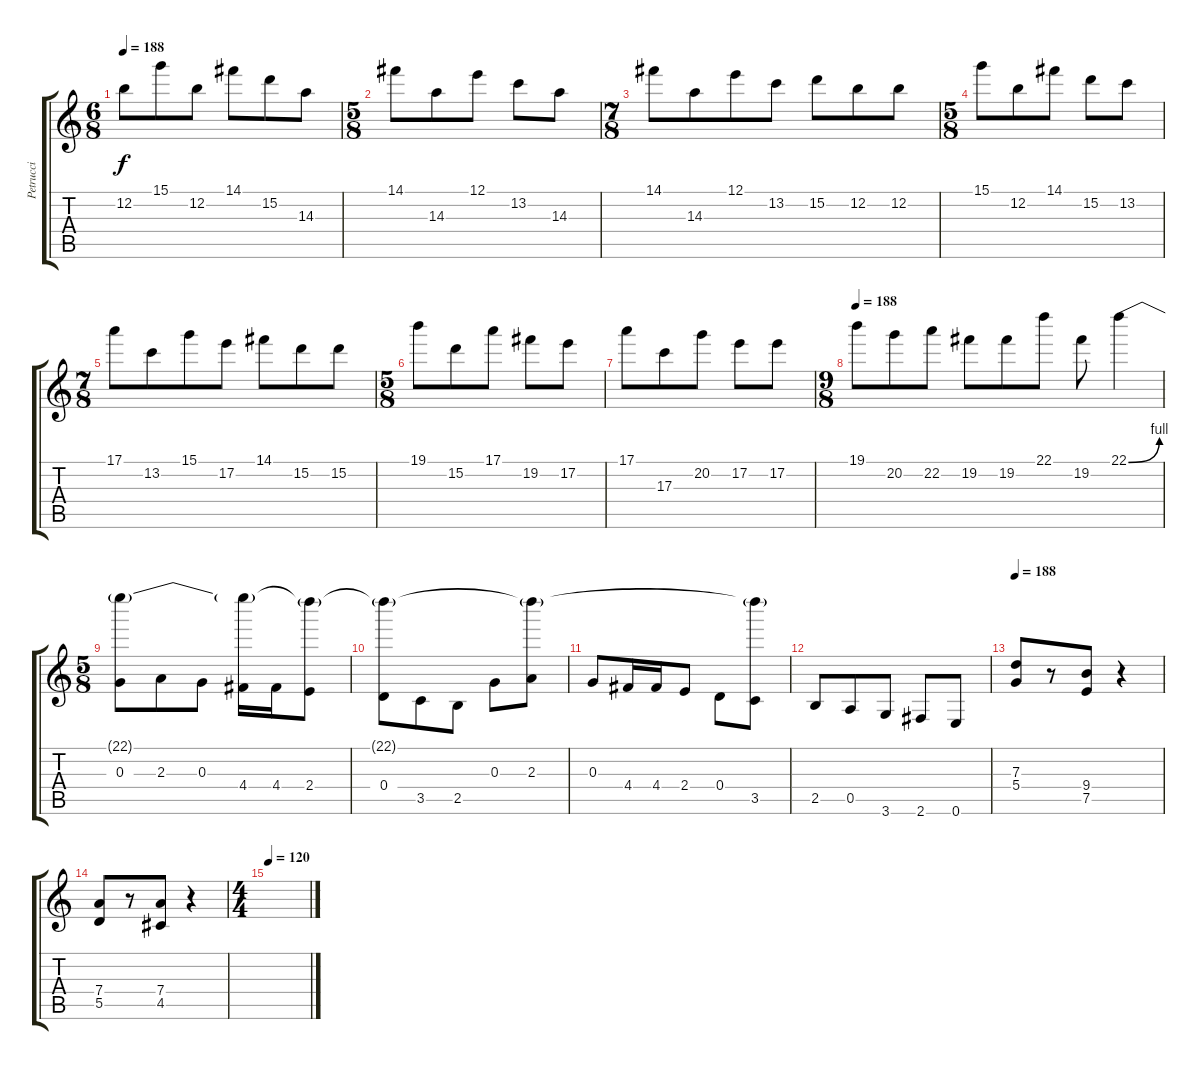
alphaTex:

\track ("Petrucci" "Petrucci") {instrument distortionguitar}
\staff {score tabs}
\tuning (E4 B3 G3 D3 A2 E2) {hide}
\ts (6 8)
\tempo 188
\clef g2
\ks c
12.2.8{dy f} 15.1.8 12.2.8 14.1.8 15.2.8 14.3.8 |
\ts (5 8)
14.1.8 14.3.8 12.1.8 13.2.8 14.3.8 |
\ts (7 8)
14.1.8 14.3.8 12.1.8 13.2.8 15.2.8 12.2.8 12.2.8 |
\ts (5 8)
15.1.8 12.2.8 14.1.8 15.2.8 13.2.8 |
\ts (7 8)
17.1.8 13.2.8 15.1.8 17.2.8 14.1.8 15.2.8 15.2.8 |
\ts (5 8)
19.1.8 15.2.8 17.1.8 19.2.8 17.2.8 |
17.1.8 17.3.8 20.2.8 17.2.8 17.2.8 |
\ts (9 8)
\tempo 188
19.1.8 20.2.8 22.2.8 19.2.8 19.2.8 22.1.8 19.2.8 22.1{be (bend 0 0 60 4)}.4 |
\ts (5 8)
(22.1{t} 0.3).8 2.3.8 0.3.8 (22.1{t} 4.4).16 4.4.16 (22.1{t} 2.4).8 |
(22.1{t} 0.4).8 3.5.8 2.5.8 0.3.8 (22.1{t} 2.3).8 |
0.3.8 4.4.16 4.4.16 2.4.8 0.4.8 (22.1{t} 3.5).8 |
2.5.8 0.5.8 3.6.8 2.6.8 0.6.8 |
\tempo 188
(7.3 5.4).8 r.8 (9.4 7.5).8 r.4 |
(7.4 5.5).8 r.8 (7.4 4.5).8 r.4 |
\ts (4 4)
\tempo 120
